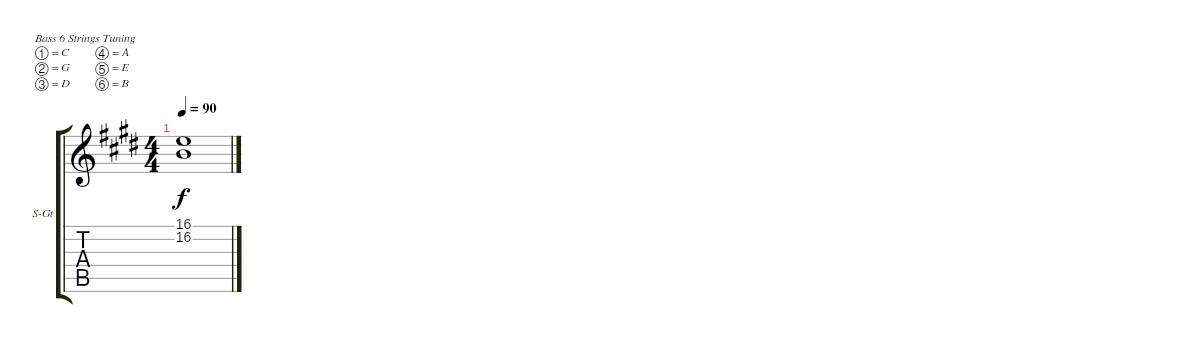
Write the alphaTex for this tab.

\bracketExtendMode groupsimilarinstruments
\firstSystemTrackNameOrientation horizontal
\otherSystemsTrackNameOrientation horizontal
\track ("Brass" "S-Gt") {instrument brasssection}
\staff {score tabs}
\tuning (C3 G2 D2 A1 E1 B0)
\displaytranspose 12
\ts (4 4)
\tempo 90
\clef g2
\ks e
(16.1 16.2).1{dy f}
